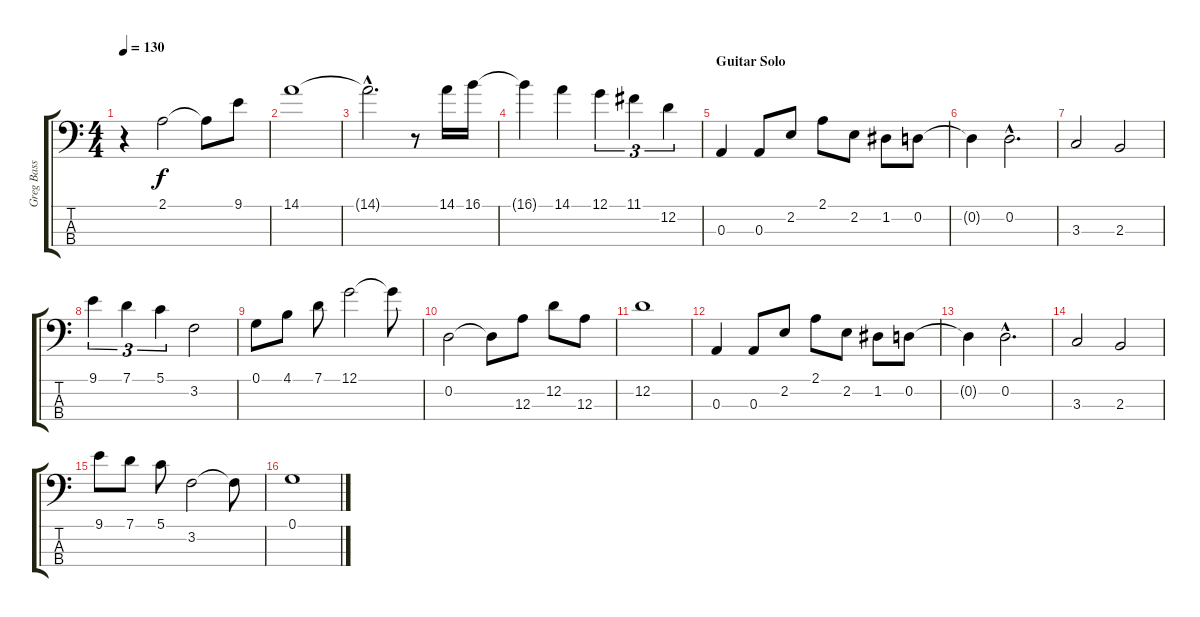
\track ("Greg Bass" "Greg Bass") {instrument electricbassfinger}
\staff {score tabs}
\tuning (G2 D2 A1 E1) {hide}
\ts (4 4)
\tempo 130
\clef f4
\ks c
r.4{dy f} 2.1.2 2.1{t}.8 9.1.8 |
14.1.1 |
14.1{hac t}.2{d} r.8 14.1.16 16.1.16 |
16.1{t}.4 14.1.4 12.1.4{tu (3 2)} 11.1.4{tu (3 2)} 12.2.4{tu (3 2)} |
\section ("" "Guitar Solo")
0.3.4 0.3.8 2.2.8 2.1.8 2.2.8 1.2.8 0.2.8 |
0.2{t}.4 0.2{hac}.2{d} |
3.3.2 2.3.2 |
9.1.4{tu (3 2)} 7.1.4{tu (3 2)} 5.1.4{tu (3 2)} 3.2.2 |
0.1.8 4.1.8 7.1.8 12.1.2 12.1{t}.8 |
0.2.2 0.2{t}.8 12.3.8 12.2.8 12.3.8 |
12.2.1 |
0.3.4 0.3.8 2.2.8 2.1.8 2.2.8 1.2.8 0.2.8 |
0.2{t}.4 0.2{hac}.2{d} |
3.3.2 2.3.2 |
9.1.8 7.1.8 5.1.8 3.2.2 3.2{t}.8 |
0.1.1
